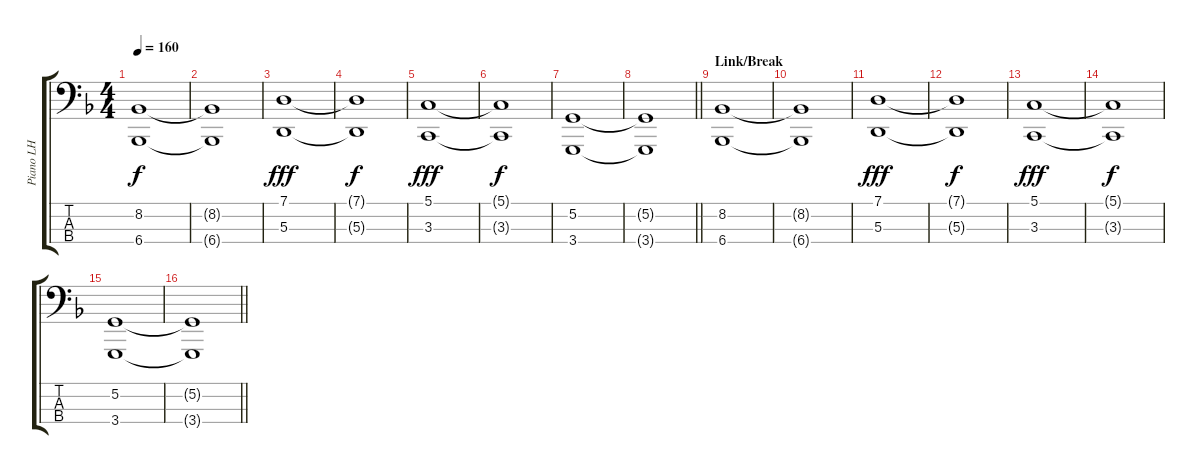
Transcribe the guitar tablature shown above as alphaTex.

\track ("Piano LH" "Piano LH") {instrument acousticgrandpiano}
\staff {score tabs}
\tuning (G2 D2 A1 E1) {hide}
\ts (4 4)
\tempo 160
\clef f4
\ks f
(8.2 6.4).1{dy f} |
(8.2{t} 6.4{t}).1 |
(7.1 5.3).1{dy fff} |
(7.1{t} 5.3{t}).1{dy f} |
(5.1 3.3).1{dy fff} |
(5.1{t} 3.3{t}).1{dy f} |
(5.2 3.4).1 |
\barLineRight lightlight
(5.2{t} 3.4{t}).1 |
\section ("" "Link/Break")
(8.2 6.4).1 |
(8.2{t} 6.4{t}).1 |
(7.1 5.3).1{dy fff} |
(7.1{t} 5.3{t}).1{dy f} |
(5.1 3.3).1{dy fff} |
(5.1{t} 3.3{t}).1{dy f} |
(5.2 3.4).1 |
\barLineRight lightlight
(5.2{t} 3.4{t}).1
